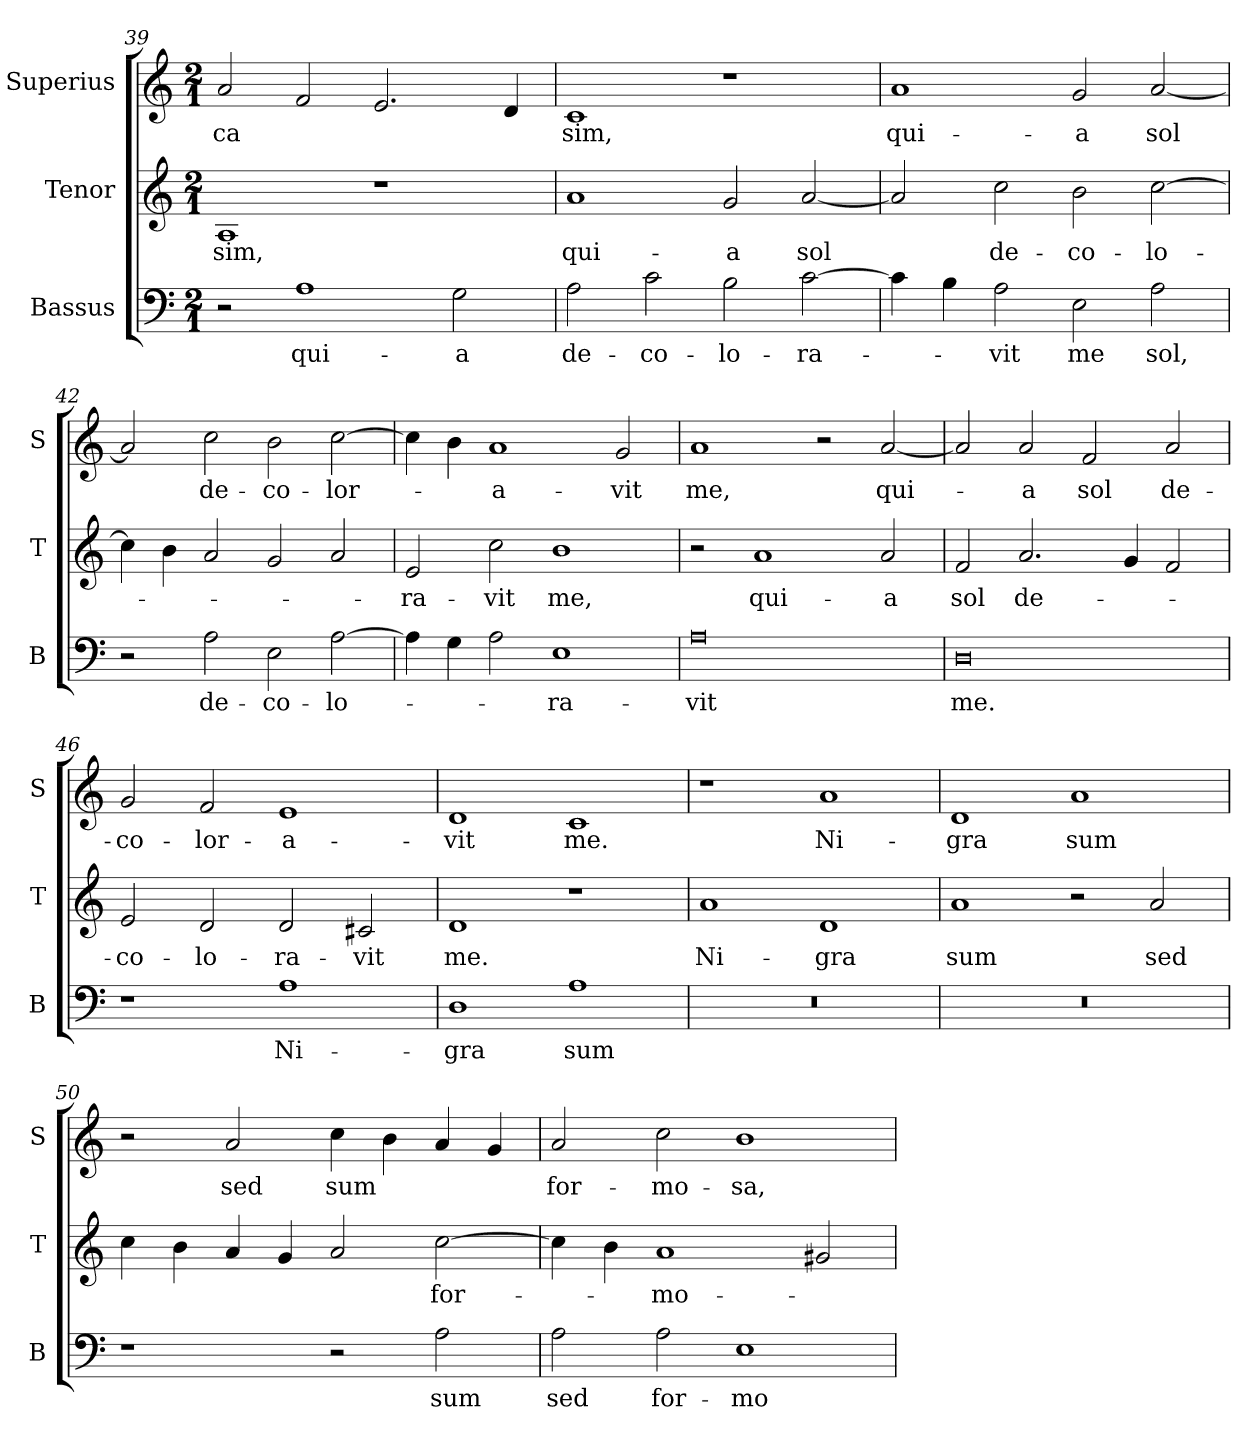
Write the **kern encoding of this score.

**kern	**text	**kern	**text	**kern	**text
*part3	*part3	*part2	*part2	*part1	*part1
*staff3	*staff3	*staff2	*staff2	*staff1	*staff1
*I"Bassus	*	*I"Tenor	*	*I"Superius	*
*I'B	*	*I'T	*	*I'S	*
*clefF4	*	*clefG2	*	*clefG2	*
*k[]	*	*k[]	*	*k[]	*
*C:	*	*C:	*	*C:	*
*M2/1	*	*M2/1	*	*M2/1	*
=39	=39	=39	=39	=39	=39
2r	.	1A	sim,	2a	-ca
1A	qui-	.	.	2f	.
.	.	1r	.	2.e	.
2G	-a	.	.	.	.
.	.	.	.	4d	.
=40	=40	=40	=40	=40	=40
2A	de-	1a	qui-	1c	sim,
2c	-co-	.	.	.	.
2B	-lo-	2g	-a	1r	.
[2c	-ra-	[2a	sol	.	.
=41	=41	=41	=41	=41	=41
4c]	.	2a]	.	1a	qui-
4B	.	.	.	.	.
2A	-vit	2cc	de-	.	.
2E	me	2b	-co-	2g	-a
2A	sol,	[2cc	-lo-	[2a	sol
=42	=42	=42	=42	=42	=42
2r	.	4cc]	.	2a]	.
.	.	4b	.	.	.
2A	de-	2a	.	2cc	de-
2E	-co-	2g	.	2b	-co-
[2A	-lo-	2a	.	[2cc	-lor-
=43	=43	=43	=43	=43	=43
4A]	.	2e	-ra-	4cc]	.
4G	.	.	.	4b	.
2A	.	2cc	-vit	1a	-a-
1E	-ra-	1b	me,	.	.
.	.	.	.	2g	-vit
=44	=44	=44	=44	=44	=44
0A	-vit	2r	.	1a	me,
.	.	1a	qui-	.	.
.	.	.	.	2r	.
.	.	2a	-a	[2a	qui-
=45	=45	=45	=45	=45	=45
0D	me.	2f	sol	2a]	.
.	.	2.a	de-	2a	-a
.	.	.	.	2f	sol
.	.	4g	.	.	.
.	.	2f	.	2a	de-
=46	=46	=46	=46	=46	=46
1r	.	2e	-co-	2g	-co-
.	.	2d	-lo-	2f	-lor-
1A	Ni-	2d	-ra-	1e	-a-
.	.	2c#X	-vit	.	.
=47	=47	=47	=47	=47	=47
1D	-gra	1d	me.	1d	-vit
1A	sum	1r	.	1c	me.
=48	=48	=48	=48	=48	=48
0r	.	1a	Ni-	1r	.
.	.	1d	-gra	1a	Ni-
=49	=49	=49	=49	=49	=49
0r	.	1a	sum	1d	-gra
.	.	2r	.	1a	sum
.	.	2a	sed	.	.
=50	=50	=50	=50	=50	=50
1r	.	4cc	.	2r	.
.	.	4b	.	.	.
.	.	4a	.	2a	sed
.	.	4g	.	.	.
2r	.	2a	.	4cc	sum
.	.	.	.	4b	.
2A	sum	[2cc	for-	4a	.
.	.	.	.	4g	.
=51	=51	=51	=51	=51	=51
2A	sed	4cc]	.	2a	for-
.	.	4b	.	.	.
2A	for-	1a	-mo-	2cc	-mo-
1E	-mo-	.	.	1b	-sa,
.	.	2g#X	.	.	.
=	=	=	=	=	=
*-	*-	*-	*-	*-	*-
